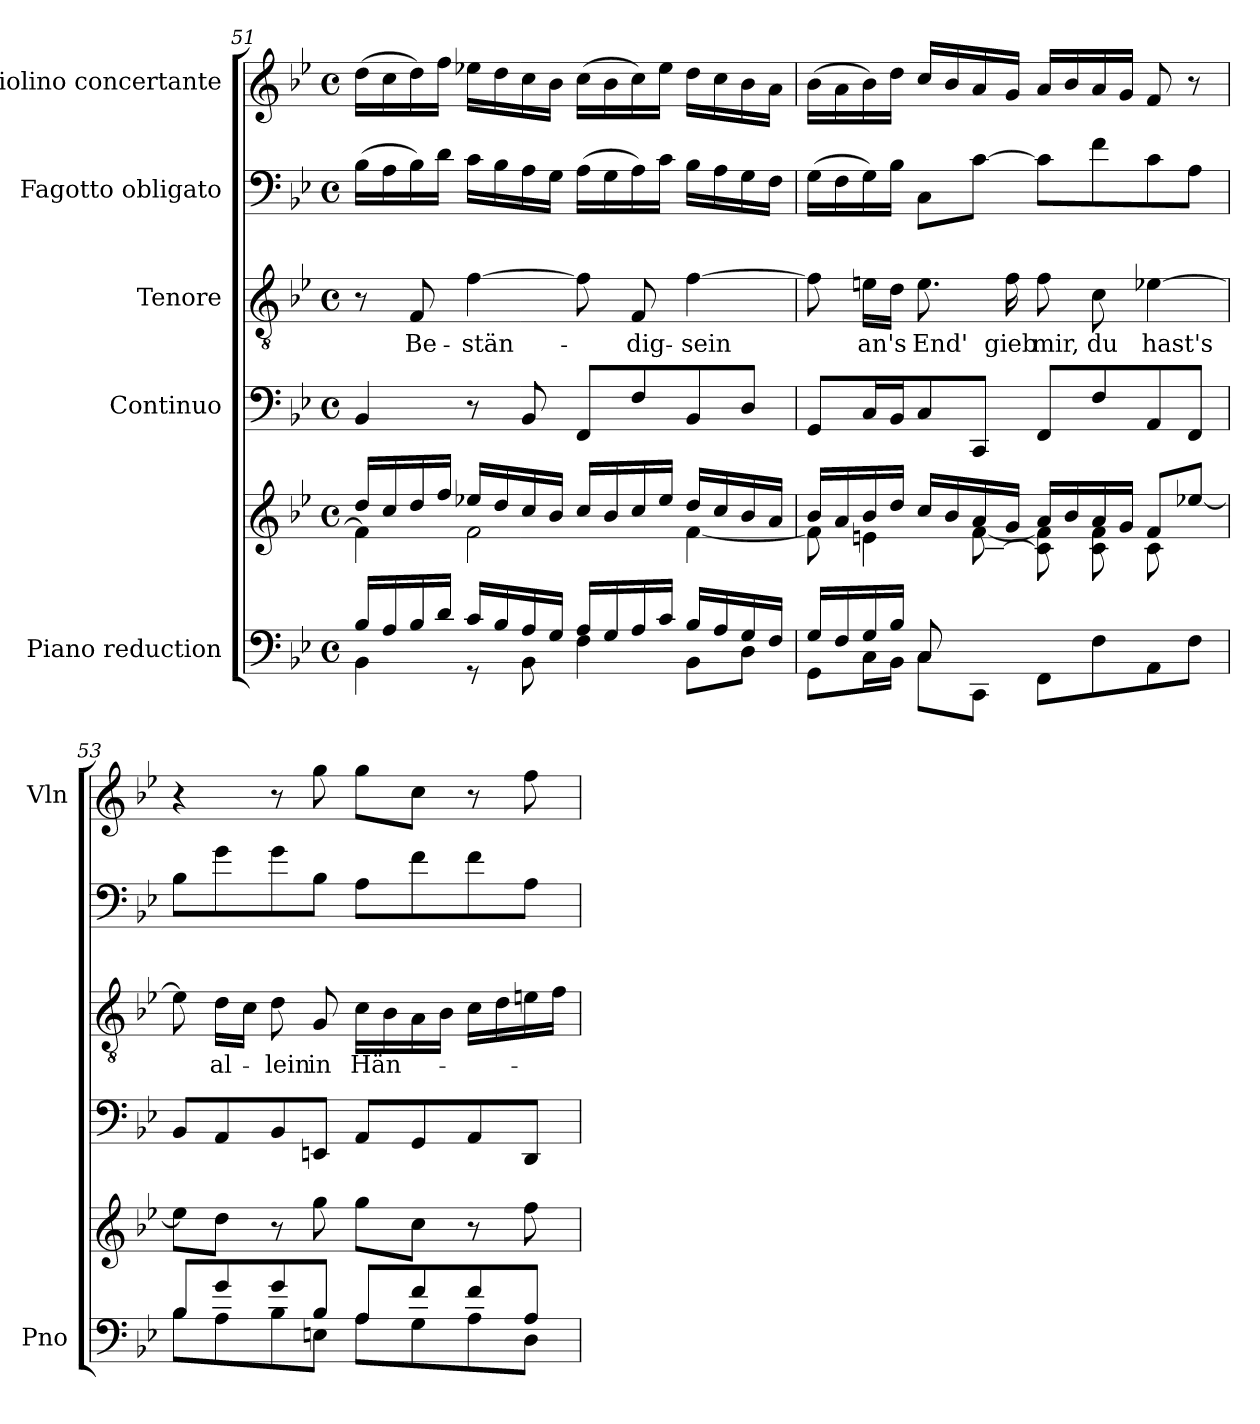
**kern	**kern	**kern	**kern	**text	**kern	**kern
*part5	*part5	*part4	*part3	*part3	*part2	*part1
*staff6	*staff5	*staff4	*staff3	*staff3	*staff2	*staff1
*I"Piano reduction	*	*I"Continuo	*I"Tenore	*	*I"Fagotto obligato	*I"Violino concertante
*I'Pno	*	*	*	*	*	*I'Vln
!!LO:LB:g=z
*clefF4	*clefG2	*clefF4	*clefGv2	*	*clefF4	*clefG2
*k[b-e-]	*k[b-e-]	*k[b-e-]	*k[b-e-]	*	*k[b-e-]	*k[b-e-]
*M4/4	*M4/4	*M4/4	*M4/4	*	*M4/4	*M4/4
*met(c)	*met(c)	*met(c)	*met(c)	*	*met(c)	*met(c)
=51	=51	=51	=51	=51	=51	=51
*^	*^	*	*	*	*	*
16B-/LL	4BB-\	16dd/LL	4f\]	4BB-/	8r	.	(>16B-\LL	(>16dd\LL
16A/	.	16cc/	.	.	.	.	16A\	16cc\
!	!	!	!	!	!	!LO:LY:b	!	!
16B-/	.	16dd/	.	.	8F/	Be-	16B-\)	16dd\)
16d/JJ	.	16ff/JJ	.	.	.	.	16d\JJ	16ff\JJ
!	!	!	!	!	!	!LO:LY:b	!	!
16c/LL	8r	16ee-X/LL	2f\	8r	[4f\	-stän-	16c\LL	16ee-X\LL
16B-/	.	16dd/	.	.	.	.	16B-\	16dd\
16A/	8BB-\	16cc/	.	8BB-/	.	.	16A\	16cc\
16G/JJ	.	16b-/JJ	.	.	.	.	16G\JJ	16b-\JJ
16A/LL	4F\	16cc/LL	.	8FF/L	8f\]	.	(>16A\LL	(>16cc\LL
16G/	.	16b-/	.	.	.	.	16G\	16b-\
!	!	!	!	!	!	!LO:LY:b	!	!
16A/	.	16cc/	.	8F/	8F/	-dig-	16A\)	16cc\)
16c/JJ	.	16ee-/JJ	.	.	.	.	16c\JJ	16ee-\JJ
!	!	!	!	!	!	!LO:LY:b	!	!
16B-/LL	8BB-\L	16dd/LL	[4f\	8BB-/	[4f\	-sein	16B-\LL	16dd\LL
16A/	.	16cc/	.	.	.	.	16A\	16cc\
16G/	8D\J	16b-/	.	8D/J	.	.	16G\	16b-\
16F/JJ	.	16a/JJ	.	.	.	.	16F\JJ	16a\JJ
=52	=52	=52	=52	=52	=52	=52	=52	=52
*	*^	*	*^	*	*	*	*	*
2..ryy	16G/LL	8GG\L	16b-/LL	8f\]	4.ryy	8GG/L	8f\]	.	(>16G\LL	(>16b-\LL
.	16F/	.	16a/	.	.	.	.	.	16F\	16a\
!	!	!	!	!	!	!	!	!LO:LY:b	!	!
.	16G/	16C\L	16b-/	4en\	.	16C/L	16en\LL	an's	16G\)	16b-\)
.	16B-/JJ	16BB-\JJ	16dd/JJ	.	.	16BB-/J	16d\JJ	.	16B-\JJ	16dd\JJ
!	!	!	!	!	!	!	!	!LO:LY:b	!	!
.	8C/L	8C\L	16cc/LL	.	.	8C/	8.e\	End'	8C\L	16cc/LL
.	.	.	16b-/	.	.	.	.	.	.	16b-/
.	8ryy	8CC\J	16a/	[8f\	[8c\J	8CC/J	.	.	[8c\J	16a/
!	!	!	!	!	!	!	!	!LO:LY:b	!	!
.	.	.	16g/JJ	.	.	.	16f\	gieb	.	16g/JJ
!	!	!	!	!	!	!	!	!LO:LY:b	!	!
.	2ryy	8FF\L	16a/LL	8c\] 8f\]L	2ryy	8FF/L	8f\	mir,	8c\L]	16a/LL
.	.	.	16b-/	.	.	.	.	.	.	16b-/
!	!	!	!	!	!	!	!	!LO:LY:b	!	!
.	.	8F\	16a/	8c\ 8f\	.	8F/	8c\	du	8f\	16a/
.	.	.	16g/JJ	.	.	.	.	.	.	16g/JJ
!	!	!	!	!	!	!	!	!LO:LY:b	!	!
.	.	8AA\	8f/L	8c\	.	8AA/	[4e-X\	hast's	8c\	8f/
8A/J	.	8F\J	[8ee-X/J	8ryy	.	8FF/J	.	.	8A\J	8r
*	*v	*v	*	*	*	*	*	*	*	*
*	*	*v	*v	*v	*	*	*	*	*
=53	=53	=53	=53	=53	=53	=53	=53
8B-/L	8B-\L	8ee-\L]	8BB-/L	8e-\]	.	8B-\L	4r
!	!	!	!	!	!LO:LY:b	!	!
8g/	8A\	8dd\J	8AA/	16d\LL	al-	8g\	.
.	.	.	.	16c\JJ	.	.	.
!	!	!	!	!	!LO:LY:b	!	!
8g/	8B-\	8r	8BB-/	8d\	-lein	8g\	8r
!	!	!	!	!	!LO:LY:b	!	!
8B-/J	8En\J	8gg\	8EEn/J	8G/	in	8B-\J	8gg\
!	!	!	!	!	!LO:LY:b	!	!
8A/L	8A\L	8gg\L	8AA/L	16c\LL	Hän-	8A\L	8gg\L
.	.	.	.	16B-\	.	.	.
8f/	8G\	8cc\J	8GG/	16A\	.	8f\	8cc\J
.	.	.	.	16B-\JJ	.	.	.
8f/	8A\	8r	8AA/	16c\LL	.	8f\	8r
.	.	.	.	16d\	.	.	.
8A/J	8D\J	8ff\	8DD/J	16en\	.	8A\J	8ff\
.	.	.	.	16f\JJ	.	.	.
*v	*v	*	*	*	*	*	*
=	=	=	=	=	=	=
*-	*-	*-	*-	*-	*-	*-
